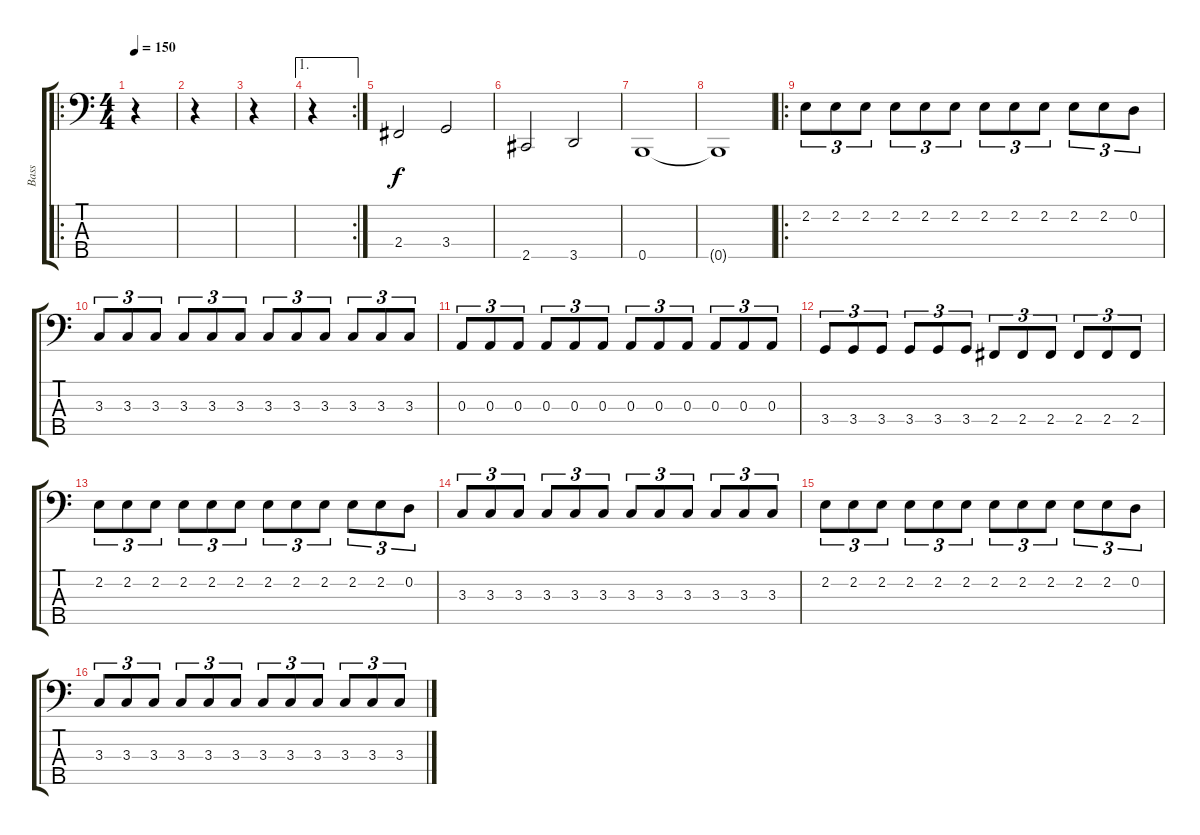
\track ("Bass" "Bass") {instrument electricbassfinger}
\staff {score tabs}
\tuning (G2 D2 A1 E1 B0) {hide}
\ro
\ts (4 4)
\tempo 150
\clef f4
\ks c
r.4{dy f instrument electricbassfinger} |
r.4 |
r.4 |
\ae 1
\rc 2
r.4 |
2.4.2 3.4.2 |
2.5.2 3.5.2 |
0.5.1 |
0.5{t}.1 |
\ro
2.2.8{tu (3 2)} 2.2.8{tu (3 2)} 2.2.8{tu (3 2)} 2.2.8{tu (3 2)} 2.2.8{tu (3 2)} 2.2.8{tu (3 2)} 2.2.8{tu (3 2)} 2.2.8{tu (3 2)} 2.2.8{tu (3 2)} 2.2.8{tu (3 2)} 2.2.8{tu (3 2)} 0.2.8{tu (3 2)} |
3.3.8{tu (3 2)} 3.3.8{tu (3 2)} 3.3.8{tu (3 2)} 3.3.8{tu (3 2)} 3.3.8{tu (3 2)} 3.3.8{tu (3 2)} 3.3.8{tu (3 2)} 3.3.8{tu (3 2)} 3.3.8{tu (3 2)} 3.3.8{tu (3 2)} 3.3.8{tu (3 2)} 3.3.8{tu (3 2)} |
0.3.8{tu (3 2)} 0.3.8{tu (3 2)} 0.3.8{tu (3 2)} 0.3.8{tu (3 2)} 0.3.8{tu (3 2)} 0.3.8{tu (3 2)} 0.3.8{tu (3 2)} 0.3.8{tu (3 2)} 0.3.8{tu (3 2)} 0.3.8{tu (3 2)} 0.3.8{tu (3 2)} 0.3.8{tu (3 2)} |
3.4.8{tu (3 2)} 3.4.8{tu (3 2)} 3.4.8{tu (3 2)} 3.4.8{tu (3 2)} 3.4.8{tu (3 2)} 3.4.8{tu (3 2)} 2.4.8{tu (3 2)} 2.4.8{tu (3 2)} 2.4.8{tu (3 2)} 2.4.8{tu (3 2)} 2.4.8{tu (3 2)} 2.4.8{tu (3 2)} |
2.2.8{tu (3 2)} 2.2.8{tu (3 2)} 2.2.8{tu (3 2)} 2.2.8{tu (3 2)} 2.2.8{tu (3 2)} 2.2.8{tu (3 2)} 2.2.8{tu (3 2)} 2.2.8{tu (3 2)} 2.2.8{tu (3 2)} 2.2.8{tu (3 2)} 2.2.8{tu (3 2)} 0.2.8{tu (3 2)} |
3.3.8{tu (3 2)} 3.3.8{tu (3 2)} 3.3.8{tu (3 2)} 3.3.8{tu (3 2)} 3.3.8{tu (3 2)} 3.3.8{tu (3 2)} 3.3.8{tu (3 2)} 3.3.8{tu (3 2)} 3.3.8{tu (3 2)} 3.3.8{tu (3 2)} 3.3.8{tu (3 2)} 3.3.8{tu (3 2)} |
2.2.8{tu (3 2)} 2.2.8{tu (3 2)} 2.2.8{tu (3 2)} 2.2.8{tu (3 2)} 2.2.8{tu (3 2)} 2.2.8{tu (3 2)} 2.2.8{tu (3 2)} 2.2.8{tu (3 2)} 2.2.8{tu (3 2)} 2.2.8{tu (3 2)} 2.2.8{tu (3 2)} 0.2.8{tu (3 2)} |
3.3.8{tu (3 2)} 3.3.8{tu (3 2)} 3.3.8{tu (3 2)} 3.3.8{tu (3 2)} 3.3.8{tu (3 2)} 3.3.8{tu (3 2)} 3.3.8{tu (3 2)} 3.3.8{tu (3 2)} 3.3.8{tu (3 2)} 3.3.8{tu (3 2)} 3.3.8{tu (3 2)} 3.3.8{tu (3 2)}
